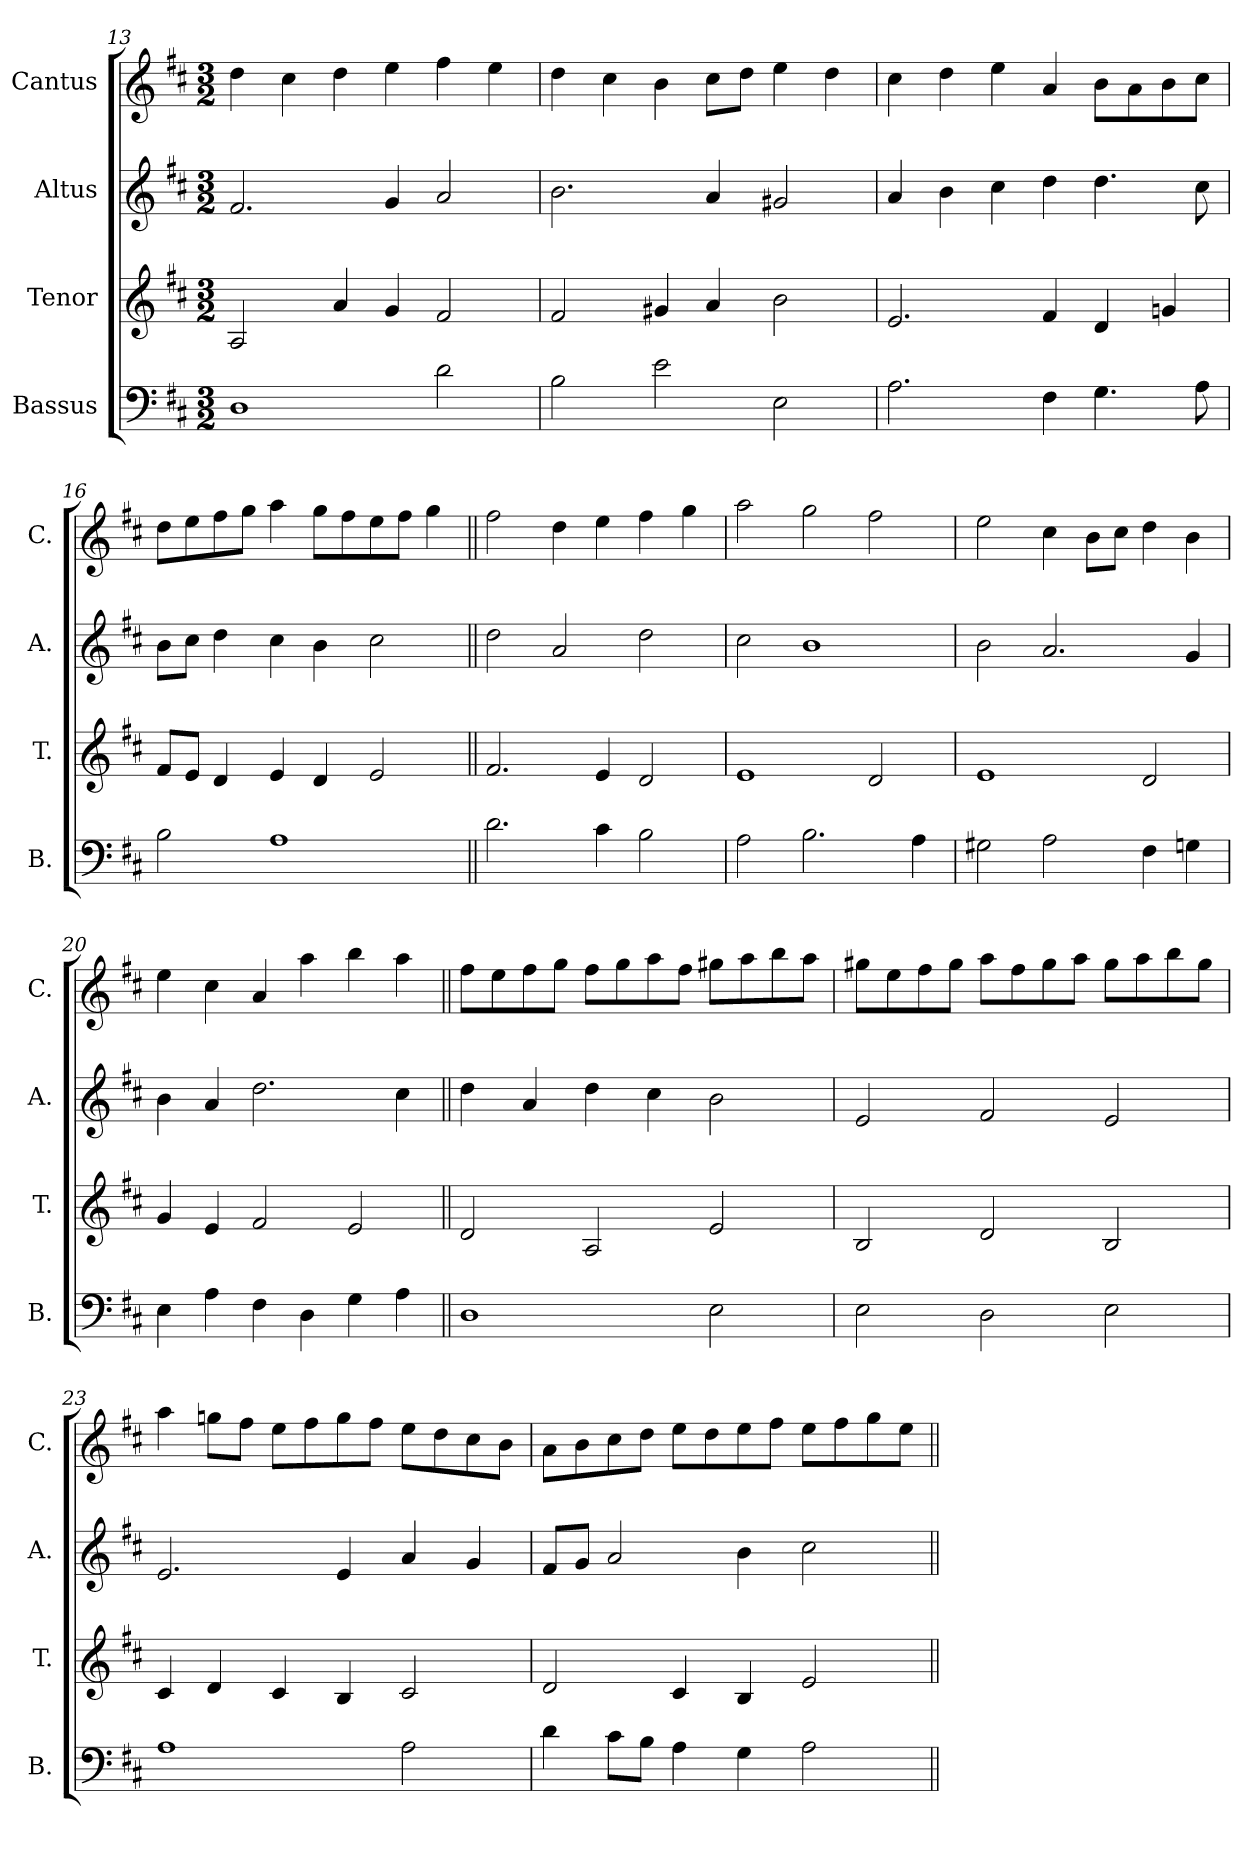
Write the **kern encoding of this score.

**kern	**kern	**kern	**kern
*part4	*part3	*part2	*part1
*staff4	*staff3	*staff2	*staff1
*I"Bassus	*I"Tenor	*I"Altus	*I"Cantus
*I'B.	*I'T.	*I'A.	*I'C.
*clefF4	*clefG2	*clefG2	*clefG2
*k[f#c#]	*k[f#c#]	*k[f#c#]	*k[f#c#]
*D:	*D:	*D:	*D:
*M3/2	*M3/2	*M3/2	*M3/2
=13	=13	=13	=13
1D	2A/	2.f#/	4dd\
.	.	.	4cc#\
.	4a/	.	4dd\
.	4g/	4g/	4ee\
2d\	2f#/	2a/	4ff#\
.	.	.	4ee\
=14	=14	=14	=14
2B\	2f#/	2.b\	4dd\
.	.	.	4cc#\
2e\	4g#X/	.	4b\
.	4a/	4a/	8cc#\L
.	.	.	8dd\J
2E\	2b\	2g#X/	4ee\
.	.	.	4dd\
=15	=15	=15	=15
2.A\	2.e/	4a/	4cc#\
.	.	4b\	4dd\
.	.	4cc#\	4ee\
4F#\	4f#/	4dd\	4a/
4.G\	4d/	4.dd\	8b\L
.	.	.	8a\
.	4gn/	.	8b\
8A\	.	8cc#\	8cc#\J
=16	=16	=16	=16
2B\	8f#/L	8b\L	8dd\L
.	8e/J	8cc#\J	8ee\
.	4d/	4dd\	8ff#\
.	.	.	8gg\J
1A	4e/	4cc#\	4aa\
.	4d/	4b\	8gg\L
.	.	.	8ff#\
.	2e/	2cc#\	8ee\
.	.	.	8ff#\J
.	.	.	4gg\
=17||	=17||	=17||	=17||
2.d\	2.f#/	2dd\	2ff#\
.	.	2a/	4dd\
4c#\	4e/	.	4ee\
2B\	2d/	2dd\	4ff#\
.	.	.	4gg\
!!LO:LB:g=z
=18	=18	=18	=18
2A\	1e	2cc#\	2aa\
2.B\	.	1b	2gg\
.	2d/	.	2ff#\
4A\	.	.	.
=19	=19	=19	=19
2G#X\	1e	2b\	2ee\
2A\	.	2.a/	4cc#\
.	.	.	8b\L
.	.	.	8cc#\J
4F#\	2d/	.	4dd\
4Gn\	.	4g/	4b\
=20	=20	=20	=20
4E\	4g/	4b\	4ee\
4A\	4e/	4a/	4cc#\
4F#\	2f#/	2.dd\	4a/
4D\	.	.	4aa\
4G\	2e/	.	4bb\
4A\	.	4cc#\	4aa\
=21||	=21||	=21||	=21||
1D	2d/	4dd\	8ff#\L
.	.	.	8ee\
.	.	4a/	8ff#\
.	.	.	8gg\J
.	2A/	4dd\	8ff#\L
.	.	.	8gg\
.	.	4cc#\	8aa\
.	.	.	8ff#\J
2E\	2e/	2b\	8gg#X\L
.	.	.	8aa\
.	.	.	8bb\
.	.	.	8aa\J
=22	=22	=22	=22
2E\	2B/	2e/	8gg#X\L
.	.	.	8ee\
.	.	.	8ff#\
.	.	.	8gg#\J
2D\	2d/	2f#/	8aa\L
.	.	.	8ff#\
.	.	.	8gg#\
.	.	.	8aa\J
2E\	2B/	2e/	8gg#\L
.	.	.	8aa\
.	.	.	8bb\
.	.	.	8gg#\J
=23	=23	=23	=23
1A	4c#/	2.e/	4aa\
.	4d/	.	8ggn\L
.	.	.	8ff#\J
.	4c#/	.	8ee\L
.	.	.	8ff#\
.	4B/	4e/	8gg\
.	.	.	8ff#\J
2A\	2c#/	4a/	8ee\L
.	.	.	8dd\
.	.	4g/	8cc#\
.	.	.	8b\J
!!LO:LB:g=z
=24	=24	=24	=24
4d\	2d/	8f#/L	8a\L
.	.	8g/J	8b\
8c#\L	.	2a/	8cc#\
8B\J	.	.	8dd\J
4A\	4c#/	.	8ee\L
.	.	.	8dd\
4G\	4B/	4b\	8ee\
.	.	.	8ff#\J
2A\	2e/	2cc#\	8ee\L
.	.	.	8ff#\
.	.	.	8gg\
.	.	.	8ee\J
=||	=||	=||	=||
*-	*-	*-	*-
